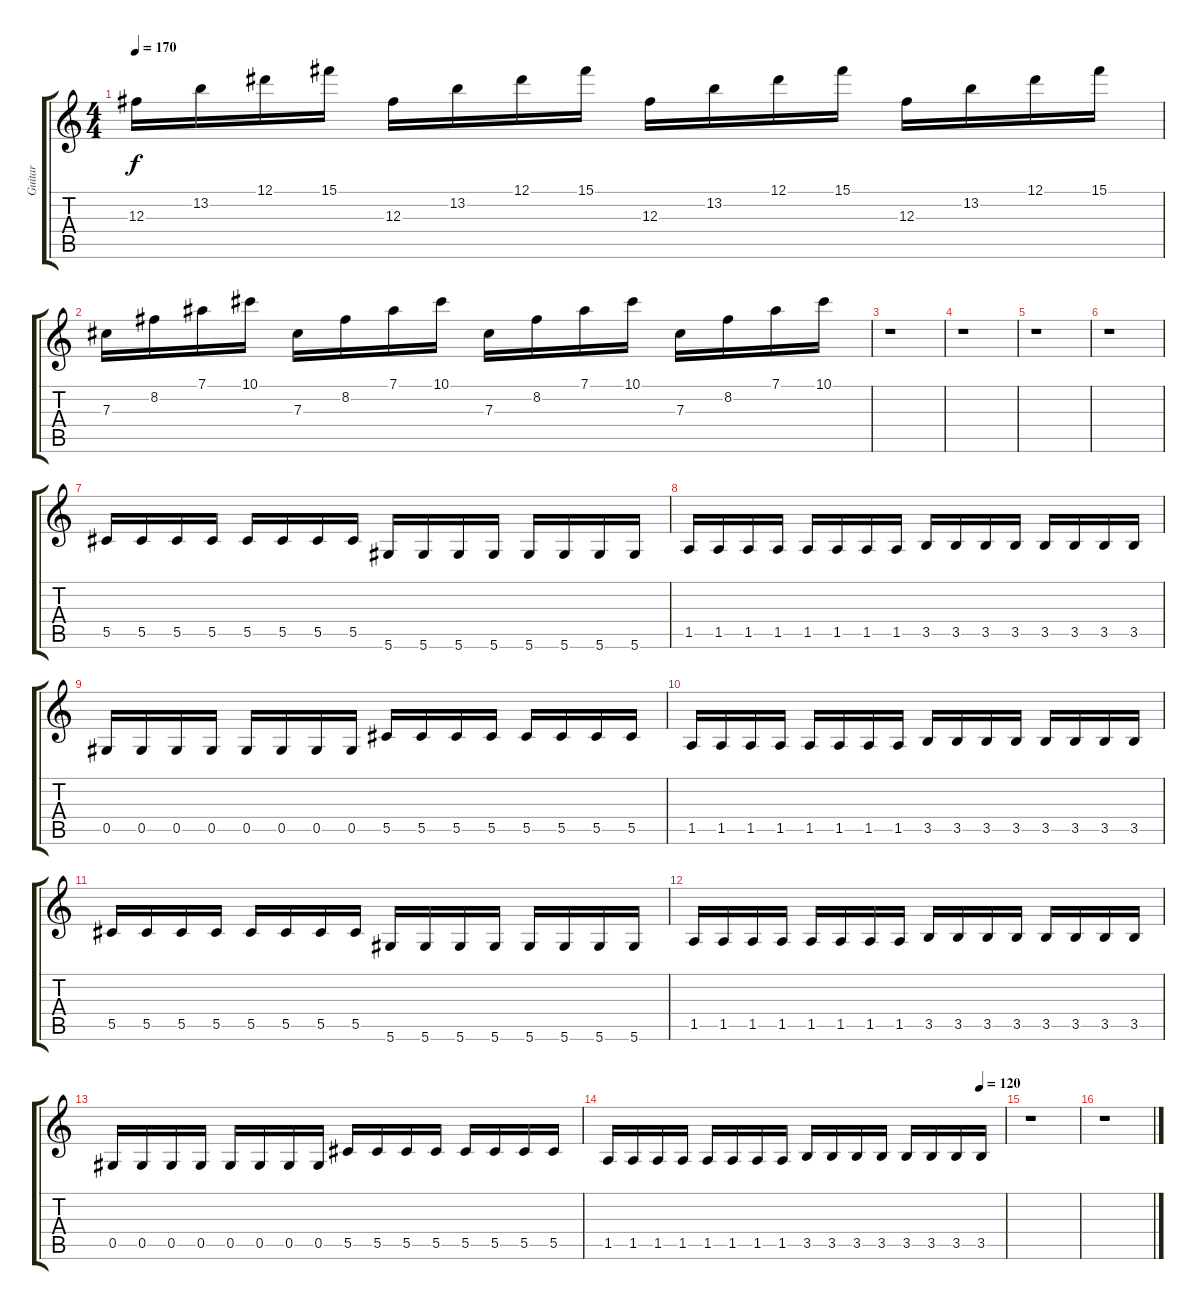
\track ("Guitar" "Guitar") {instrument distortionguitar}
\staff {score tabs}
\tuning (Eb4 Bb3 Gb3 Db3 Ab2 Eb2) {hide}
\ts (4 4)
\tempo 170
\clef g2
\ks c
12.3.16{dy f} 13.2.16 12.1.16 15.1.16 12.3.16 13.2.16 12.1.16 15.1.16 12.3.16 13.2.16 12.1.16 15.1.16 12.3.16 13.2.16 12.1.16 15.1.16 |
7.3.16 8.2.16 7.1.16 10.1.16 7.3.16 8.2.16 7.1.16 10.1.16 7.3.16 8.2.16 7.1.16 10.1.16 7.3.16 8.2.16 7.1.16 10.1.16 |
r.1 |
r.1 |
r.1 |
r.1 |
5.5.16 5.5.16 5.5.16 5.5.16 5.5.16 5.5.16 5.5.16 5.5.16 5.6.16 5.6.16 5.6.16 5.6.16 5.6.16 5.6.16 5.6.16 5.6.16 |
1.5.16 1.5.16 1.5.16 1.5.16 1.5.16 1.5.16 1.5.16 1.5.16 3.5.16 3.5.16 3.5.16 3.5.16 3.5.16 3.5.16 3.5.16 3.5.16 |
0.5.16 0.5.16 0.5.16 0.5.16 0.5.16 0.5.16 0.5.16 0.5.16 5.5.16 5.5.16 5.5.16 5.5.16 5.5.16 5.5.16 5.5.16 5.5.16 |
1.5.16 1.5.16 1.5.16 1.5.16 1.5.16 1.5.16 1.5.16 1.5.16 3.5.16 3.5.16 3.5.16 3.5.16 3.5.16 3.5.16 3.5.16 3.5.16 |
5.5.16 5.5.16 5.5.16 5.5.16 5.5.16 5.5.16 5.5.16 5.5.16 5.6.16 5.6.16 5.6.16 5.6.16 5.6.16 5.6.16 5.6.16 5.6.16 |
1.5.16 1.5.16 1.5.16 1.5.16 1.5.16 1.5.16 1.5.16 1.5.16 3.5.16 3.5.16 3.5.16 3.5.16 3.5.16 3.5.16 3.5.16 3.5.16 |
0.5.16 0.5.16 0.5.16 0.5.16 0.5.16 0.5.16 0.5.16 0.5.16 5.5.16 5.5.16 5.5.16 5.5.16 5.5.16 5.5.16 5.5.16 5.5.16 |
\tempo (120 0.9375)
1.5.16 1.5.16 1.5.16 1.5.16 1.5.16 1.5.16 1.5.16 1.5.16 3.5.16 3.5.16 3.5.16 3.5.16 3.5.16 3.5.16 3.5.16 3.5.16 |
r.1 |
r.1
